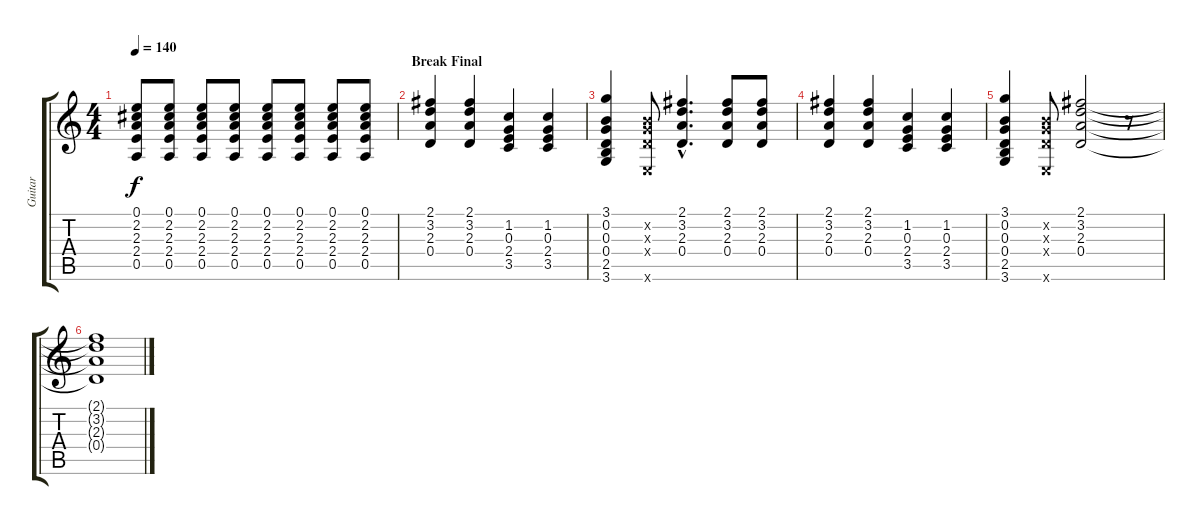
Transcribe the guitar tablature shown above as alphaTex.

\track ("Guitar" "Guitar") {instrument overdrivenguitar}
\staff {score tabs}
\tuning (E4 B3 G3 D3 A2 E2) {hide}
\ts (4 4)
\tempo 140
\clef g2
\ks c
(0.1 2.2 2.3 2.4 0.5).8{dy f} (0.1 2.2 2.3 2.4 0.5).8 (0.1 2.2 2.3 2.4 0.5).8 (0.1 2.2 2.3 2.4 0.5).8 (0.1 2.2 2.3 2.4 0.5).8 (0.1 2.2 2.3 2.4 0.5).8 (0.1 2.2 2.3 2.4 0.5).8 (0.1 2.2 2.3 2.4 0.5).8 |
\section ("" "Break Final")
(2.1 3.2 2.3 0.4).4 (2.1 3.2 2.3 0.4).4 (1.2 0.3 2.4 3.5).4 (1.2 0.3 2.4 3.5).4 |
(3.1 0.2 0.3 0.4 2.5 3.6).4 (0.2{x} 0.3{x} 0.4{x} 0.6{x}).8 (2.1{hac} 3.2{hac} 2.3{hac} 0.4{hac}).4{d} (2.1 3.2 2.3 0.4).8 (2.1 3.2 2.3 0.4).8 |
(2.1 3.2 2.3 0.4).4 (2.1 3.2 2.3 0.4).4 (1.2 0.3 2.4 3.5).4 (1.2 0.3 2.4 3.5).4 |
(3.1 0.2 0.3 0.4 2.5 3.6).4 (0.2{x} 0.3{x} 0.4{x} 0.6{x}).8 (2.1 3.2 2.3 0.4).2 r.8 |
(2.1{t} 3.2{t} 2.3{t} 0.4{t}).1
